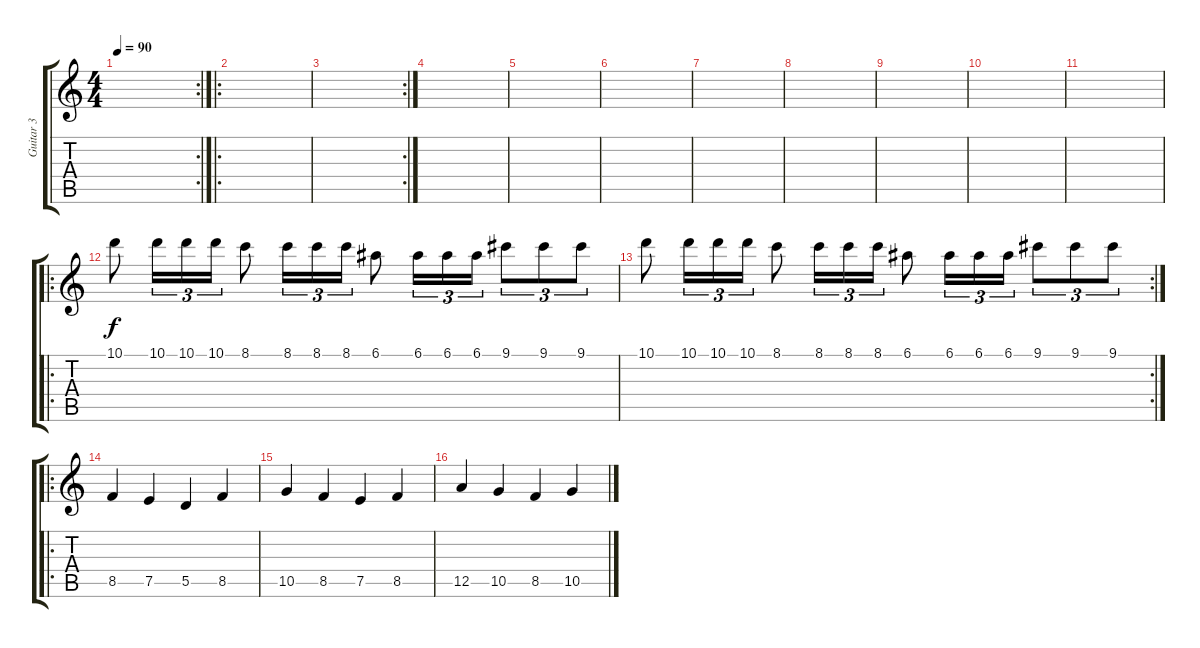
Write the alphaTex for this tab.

\track ("Guitar 3" "Guitar 3") {instrument distortionguitar}
\staff {score tabs}
\tuning (E4 B3 G3 D3 A2 E2) {hide}
\rc 2
\ts (4 4)
\tempo 90
\clef g2
\ks c
|
\ro
|
\rc 2
|
|
|
|
|
|
|
|
|
\ro
10.1.8 10.1.16{tu (3 2)} 10.1.16{tu (3 2)} 10.1.16{tu (3 2)} 8.1.8 8.1.16{tu (3 2)} 8.1.16{tu (3 2)} 8.1.16{tu (3 2)} 6.1.8 6.1.16{tu (3 2)} 6.1.16{tu (3 2)} 6.1.16{tu (3 2)} 9.1.8{tu (3 2)} 9.1.8{tu (3 2)} 9.1.8{tu (3 2)} |
\rc 2
10.1.8 10.1.16{tu (3 2)} 10.1.16{tu (3 2)} 10.1.16{tu (3 2)} 8.1.8 8.1.16{tu (3 2)} 8.1.16{tu (3 2)} 8.1.16{tu (3 2)} 6.1.8 6.1.16{tu (3 2)} 6.1.16{tu (3 2)} 6.1.16{tu (3 2)} 9.1.8{tu (3 2)} 9.1.8{tu (3 2)} 9.1.8{tu (3 2)} |
\ro
8.5.4 7.5.4 5.5.4 8.5.4 |
10.5.4 8.5.4 7.5.4 8.5.4 |
12.5.4 10.5.4 8.5.4 10.5.4
